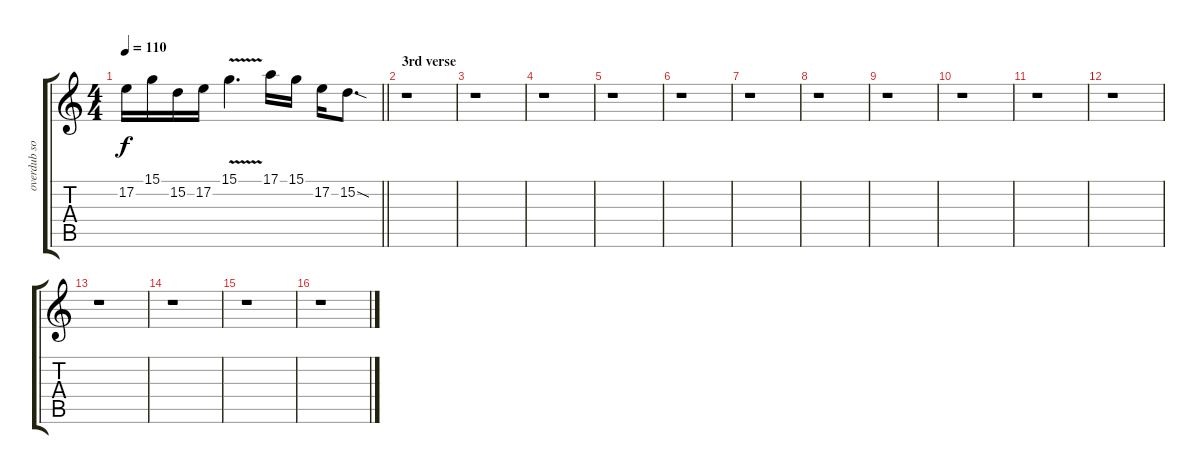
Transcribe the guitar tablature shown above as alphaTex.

\track ("overdub solo" "overdub so") {instrument sopranosax}
\staff {score tabs}
\tuning (E4 B3 G3 D3 A2 E2) {hide}
\ts (4 4)
\tempo 110
\clef g2
\barLineRight lightlight
\ks aminor
17.2.16{dy f} 15.1.16 15.2.16 17.2.16 15.1{v}.4{d} 17.1.16 15.1.16 17.2.16 15.2{sod}.8{d} |
\section ("" "3rd verse")
r.1 |
r.1 |
r.1 |
r.1 |
r.1 |
r.1 |
r.1 |
r.1 |
r.1 |
r.1 |
r.1 |
r.1 |
r.1 |
r.1 |
r.1
